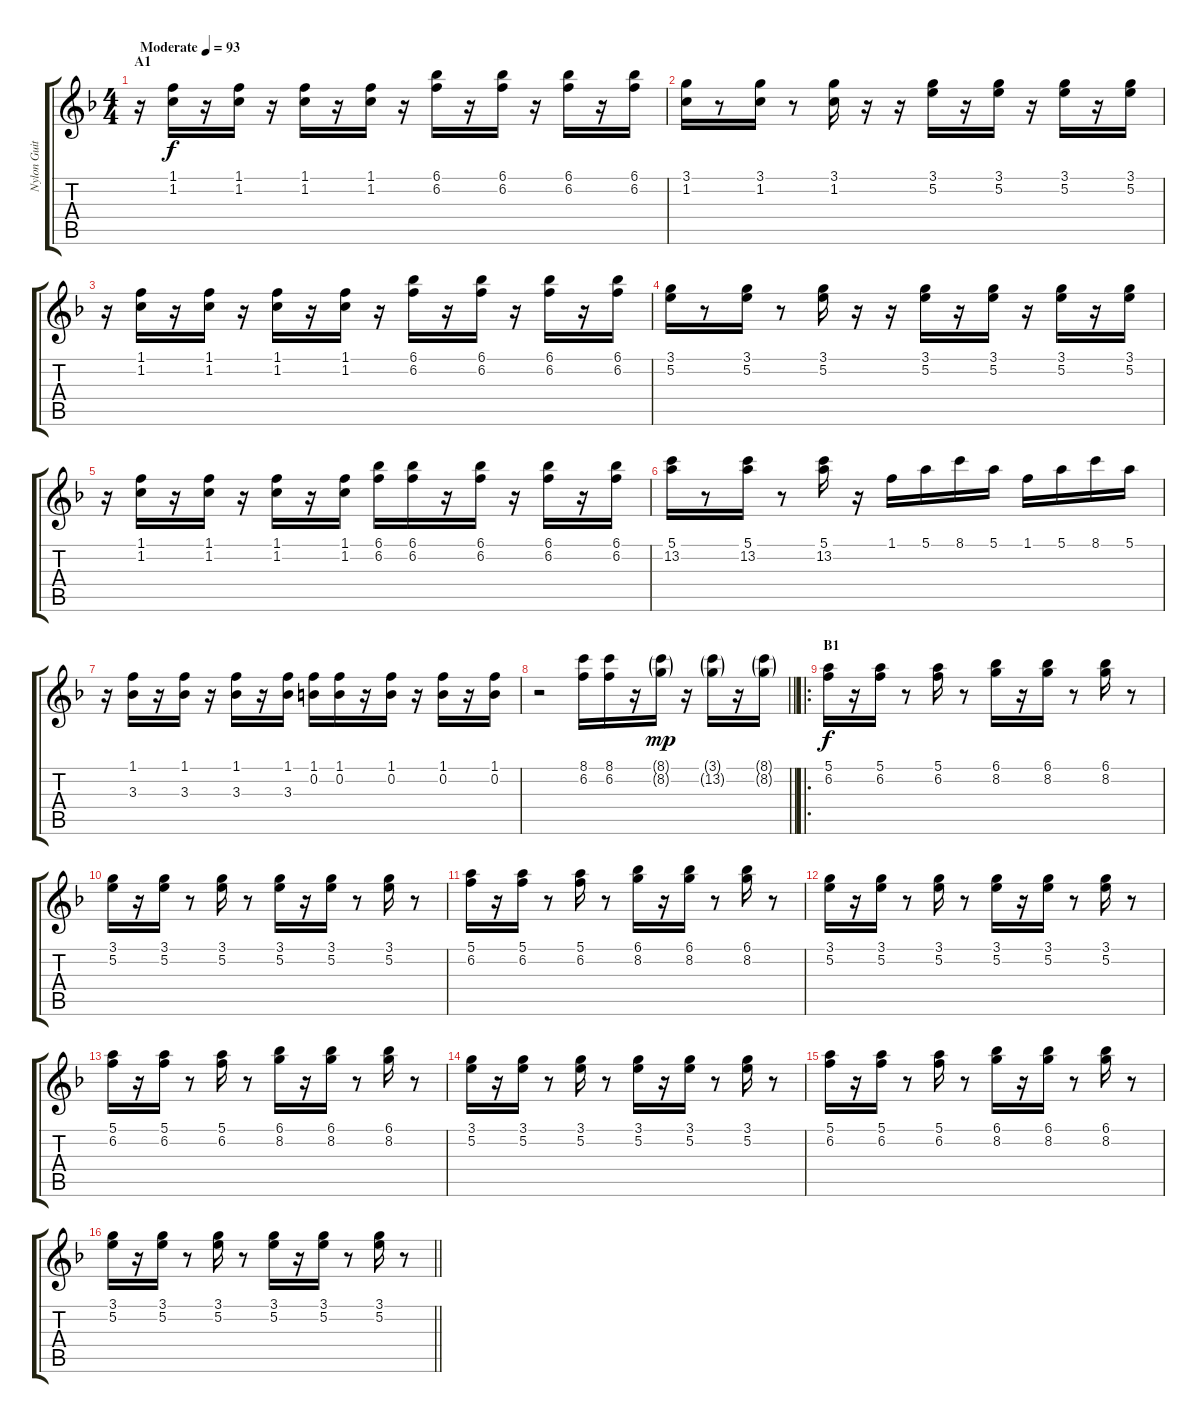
\track ("Nylon Guitar" "Nylon Guit") {instrument acousticguitarnylon}
\staff {score tabs}
\tuning (E4 B3 G3 D3 A2 E2) {hide}
\ts (4 4)
\section ("" "A1")
\tempo (93 "Moderate")
\clef g2
\ks f
r.16{dy f instrument acousticguitarnylon} (1.1 1.2).16 r.16 (1.1 1.2).16 r.16 (1.1 1.2).16 r.16 (1.1 1.2).16 r.16 (6.1 6.2).16 r.16 (6.1 6.2).16 r.16 (6.1 6.2).16 r.16 (6.1 6.2).16 |
(3.1 1.2).16 r.8 (3.1 1.2).16 r.8 (3.1 1.2).16 r.16 r.16 (3.1 5.2).16 r.16 (3.1 5.2).16 r.16 (3.1 5.2).16 r.16 (3.1 5.2).16 |
r.16 (1.1 1.2).16 r.16 (1.1 1.2).16 r.16 (1.1 1.2).16 r.16 (1.1 1.2).16 r.16 (6.1 6.2).16 r.16 (6.1 6.2).16 r.16 (6.1 6.2).16 r.16 (6.1 6.2).16 |
(3.1 5.2).16 r.8 (3.1 5.2).16 r.8 (3.1 5.2).16 r.16 r.16 (3.1 5.2).16 r.16 (3.1 5.2).16 r.16 (3.1 5.2).16 r.16 (3.1 5.2).16 |
r.16 (1.1 1.2).16 r.16 (1.1 1.2).16 r.16 (1.1 1.2).16 r.16 (1.1 1.2).16 (6.1 6.2).16 (6.1 6.2).16 r.16 (6.1 6.2).16 r.16 (6.1 6.2).16 r.16 (6.1 6.2).16 |
(5.1 13.2).16 r.8 (5.1 13.2).16 r.8 (5.1 13.2).16 r.16 1.1.16 5.1.16 8.1.16 5.1.16 1.1.16 5.1.16 8.1.16 5.1.16 |
r.16 (1.1 3.3).16 r.16 (1.1 3.3).16 r.16 (1.1 3.3).16 r.16 (1.1 3.3).16 (1.1 0.2).16 (1.1 0.2).16 r.16 (1.1 0.2).16 r.16 (1.1 0.2).16 r.16 (1.1 0.2).16 |
\barLineRight lightlight
r.2 (8.1 6.2).16 (8.1 6.2).16 r.16 (8.1{g} 8.2{g}).16{dy mp} r.16 (3.1{g} 13.2{g}).16 r.16 (8.1{g} 8.2{g}).16 |
\ro
\section ("" "B1")
(5.1 6.2).16{dy f} r.16 (5.1 6.2).16 r.8 (5.1 6.2).16 r.8 (6.1 8.2).16 r.16 (6.1 8.2).16 r.8 (6.1 8.2).16 r.8 |
(3.1 5.2).16 r.16 (3.1 5.2).16 r.8 (3.1 5.2).16 r.8 (3.1 5.2).16 r.16 (3.1 5.2).16 r.8 (3.1 5.2).16 r.8 |
(5.1 6.2).16 r.16 (5.1 6.2).16 r.8 (5.1 6.2).16 r.8 (6.1 8.2).16 r.16 (6.1 8.2).16 r.8 (6.1 8.2).16 r.8 |
(3.1 5.2).16 r.16 (3.1 5.2).16 r.8 (3.1 5.2).16 r.8 (3.1 5.2).16 r.16 (3.1 5.2).16 r.8 (3.1 5.2).16 r.8 |
(5.1 6.2).16 r.16 (5.1 6.2).16 r.8 (5.1 6.2).16 r.8 (6.1 8.2).16 r.16 (6.1 8.2).16 r.8 (6.1 8.2).16 r.8 |
(3.1 5.2).16 r.16 (3.1 5.2).16 r.8 (3.1 5.2).16 r.8 (3.1 5.2).16 r.16 (3.1 5.2).16 r.8 (3.1 5.2).16 r.8 |
(5.1 6.2).16 r.16 (5.1 6.2).16 r.8 (5.1 6.2).16 r.8 (6.1 8.2).16 r.16 (6.1 8.2).16 r.8 (6.1 8.2).16 r.8 |
\barLineRight lightlight
(3.1 5.2).16 r.16 (3.1 5.2).16 r.8 (3.1 5.2).16 r.8 (3.1 5.2).16 r.16 (3.1 5.2).16 r.8 (3.1 5.2).16 r.8
